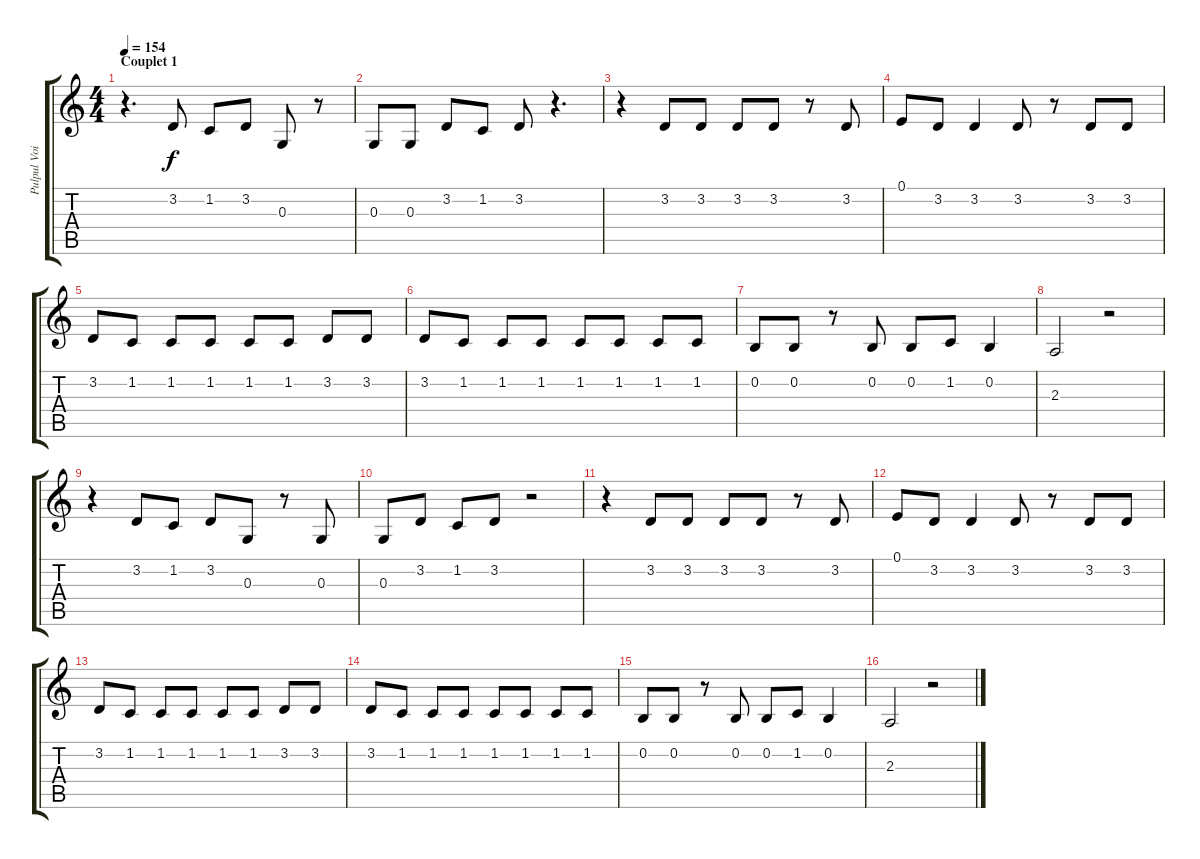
\track ("Pulpul Voix" "Pulpul Voi") {instrument clarinet}
\staff {score tabs}
\tuning (E4 B3 G3 D3 A2 E2) {hide}
\ts (4 4)
\section ("" "Couplet 1")
\tempo 154
\clef g2
\ks c
r.4{d dy f} 3.2.8 1.2.8 3.2.8 0.3.8 r.8 |
0.3.8 0.3.8 3.2.8 1.2.8 3.2.8 r.4{d} |
r.4 3.2.8 3.2.8 3.2.8 3.2.8 r.8 3.2.8 |
0.1.8 3.2.8 3.2.4 3.2.8 r.8 3.2.8 3.2.8 |
3.2.8 1.2.8 1.2.8 1.2.8 1.2.8 1.2.8 3.2.8 3.2.8 |
3.2.8 1.2.8 1.2.8 1.2.8 1.2.8 1.2.8 1.2.8 1.2.8 |
0.2.8 0.2.8 r.8 0.2.8 0.2.8 1.2.8 0.2.4 |
2.3.2 r.2 |
r.4 3.2.8 1.2.8 3.2.8 0.3.8 r.8 0.3.8 |
0.3.8 3.2.8 1.2.8 3.2.8 r.2 |
r.4 3.2.8 3.2.8 3.2.8 3.2.8 r.8 3.2.8 |
0.1.8 3.2.8 3.2.4 3.2.8 r.8 3.2.8 3.2.8 |
3.2.8 1.2.8 1.2.8 1.2.8 1.2.8 1.2.8 3.2.8 3.2.8 |
3.2.8 1.2.8 1.2.8 1.2.8 1.2.8 1.2.8 1.2.8 1.2.8 |
0.2.8 0.2.8 r.8 0.2.8 0.2.8 1.2.8 0.2.4 |
2.3.2 r.2
